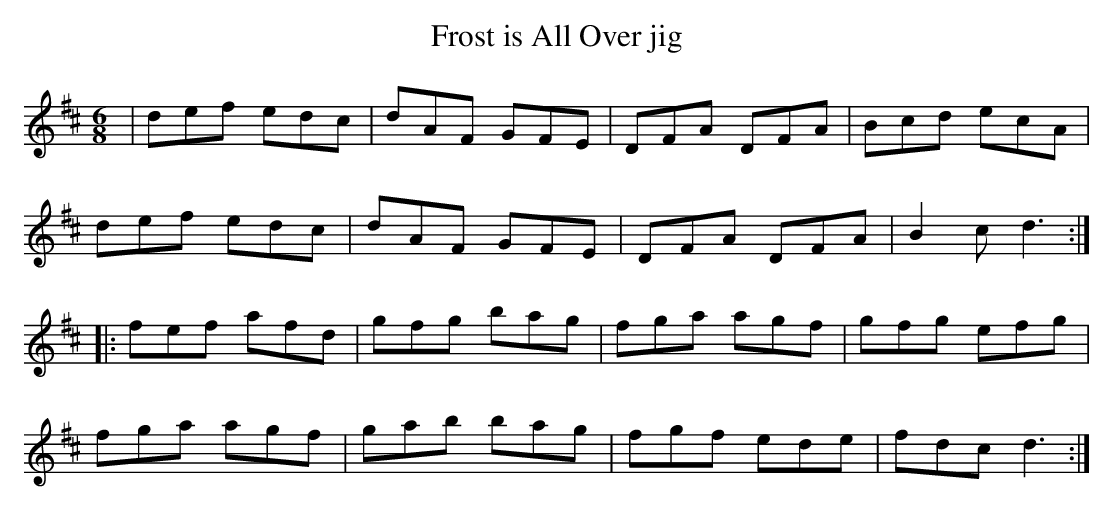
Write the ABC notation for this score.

X:1
T:Frost is All Over jig
M:6/8
K:D
| def edc|dAF GFE|DFA DFA|Bcd ecA|
def edc|dAF GFE|DFA DFA|B2 c d3:|
|: fef afd| gfg bag| fga agf | gfg efg|
fga agf| gab bag| fgf ede| fdc d3 :|
